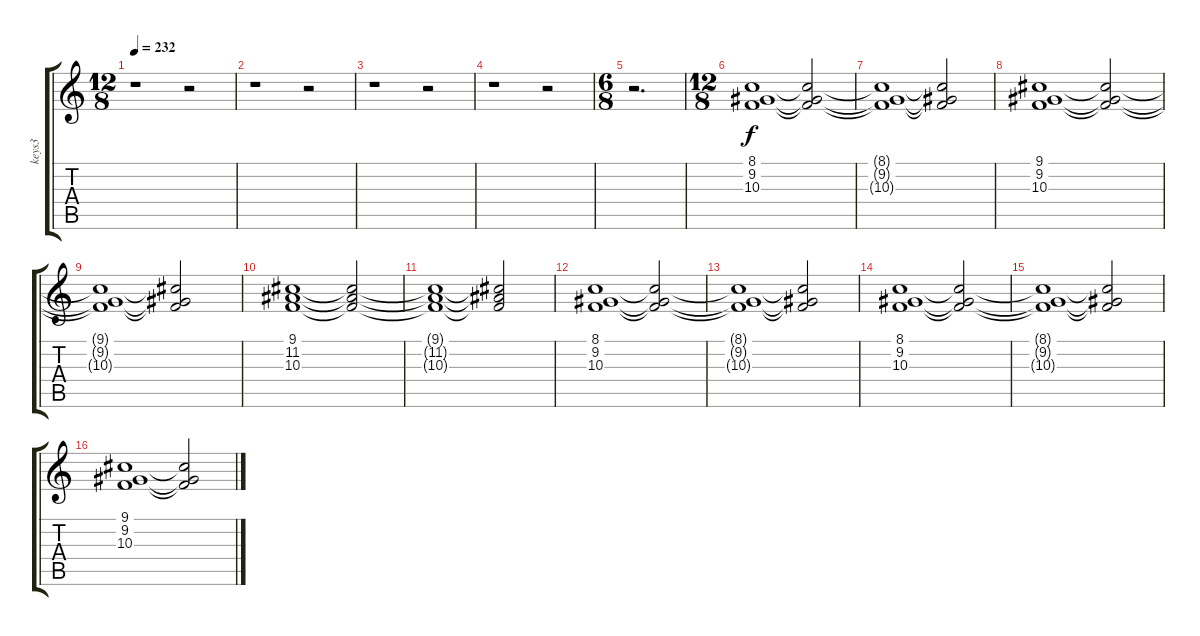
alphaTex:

\track ("keys3" "keys3") {instrument drawbarorgan}
\staff {score tabs}
\tuning (E4 B3 G3 D3 A2 E2) {hide}
\ts (12 8)
\tempo 232
\clef g2
\ks c
r.1{dy f} r.2 |
r.1 r.2 |
r.1 r.2 |
r.1 r.2 |
\ts (6 8)
r.2{d} |
\ts (12 8)
(8.1 9.2 10.3).1 (8.1{t} 9.2{t} 10.3{t}).2 |
(8.1{t} 9.2{t} 10.3{t}).1 (8.1{t} 9.2{t} 10.3{t}).2 |
(9.1 9.2 10.3).1 (9.1{t} 9.2{t} 10.3{t}).2 |
(9.1{t} 9.2{t} 10.3{t}).1 (9.1{t} 9.2{t} 10.3{t}).2 |
(9.1 11.2 10.3).1 (9.1{t} 11.2{t} 10.3{t}).2 |
(9.1{t} 11.2{t} 10.3{t}).1 (9.1{t} 11.2{t} 10.3{t}).2 |
(8.1 9.2 10.3).1 (8.1{t} 9.2{t} 10.3{t}).2 |
(8.1{t} 9.2{t} 10.3{t}).1 (8.1{t} 9.2{t} 10.3{t}).2 |
(8.1 9.2 10.3).1 (8.1{t} 9.2{t} 10.3{t}).2 |
(8.1{t} 9.2{t} 10.3{t}).1 (8.1{t} 9.2{t} 10.3{t}).2 |
(9.1 9.2 10.3).1 (9.1{t} 9.2{t} 10.3{t}).2
